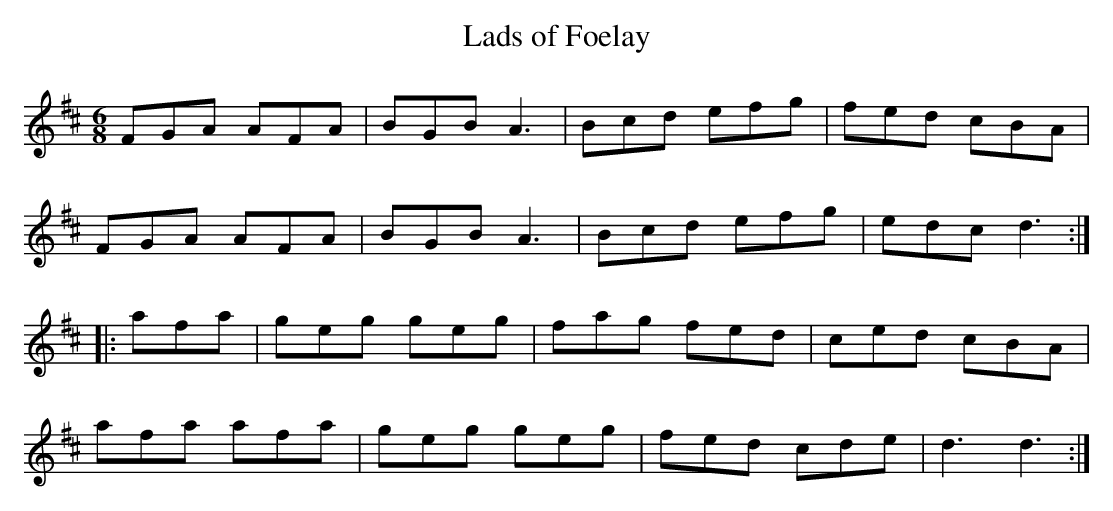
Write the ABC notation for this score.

X:1
T:Lads of Foelay
M:6/8
K:D major
FGA AFA | BGB A3 | Bcd efg | fed cBA |
FGA AFA | BGB A3 | Bcd efg | edc d3 :|
|:afa | geg geg | fag fed |ced cBA |
afa afa | geg geg | fed cde | d3 d3 :|
